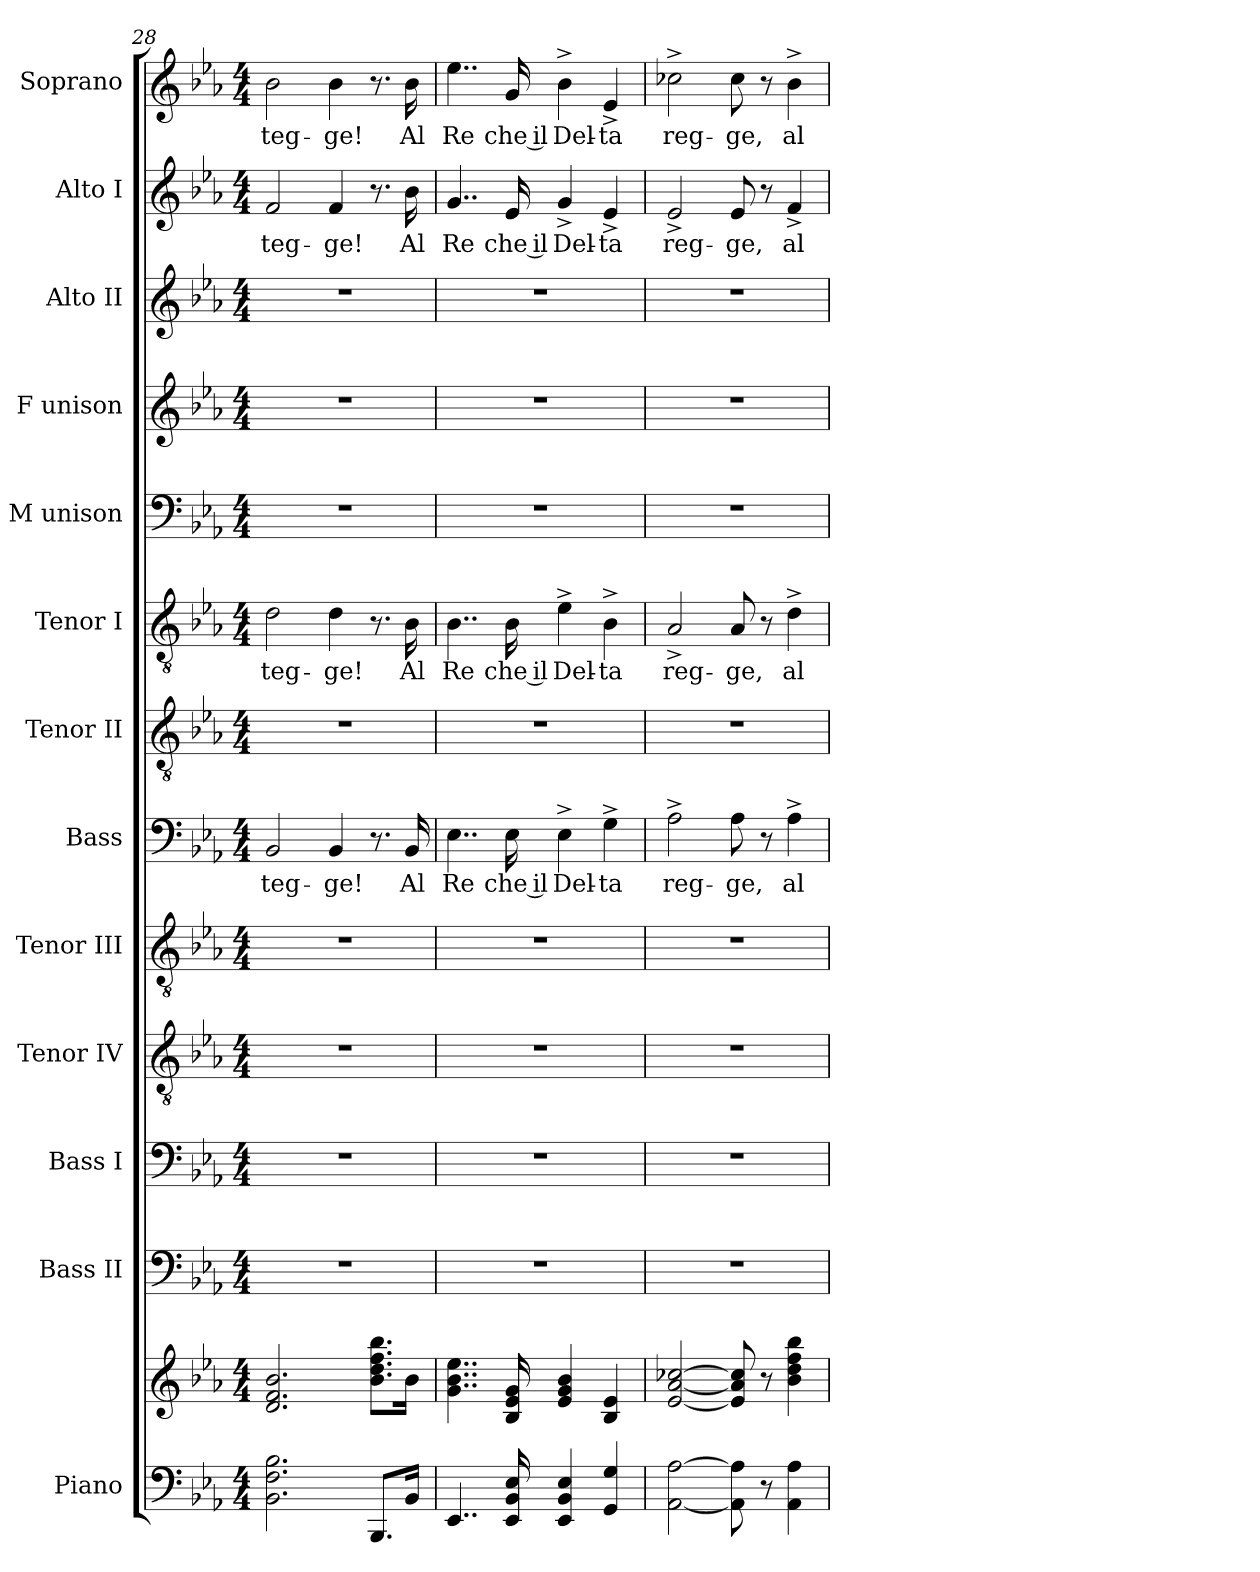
**kern	**kern	**kern	**kern	**kern	**kern	**kern	**text	**kern	**kern	**text	**kern	**kern	**kern	**kern	**text	**kern	**text
*part13	*part13	*part12	*part11	*part10	*part9	*part8	*part8	*part7	*part6	*part6	*part5	*part4	*part3	*part2	*part2	*part1	*part1
*staff14	*staff13	*staff12	*staff11	*staff10	*staff9	*staff8	*staff8	*staff7	*staff6	*staff6	*staff5	*staff4	*staff3	*staff2	*staff2	*staff1	*staff1
*I"Piano	*	*I"Bass II	*I"Bass I	*I"Tenor IV	*I"Tenor III	*I"Bass	*	*I"Tenor II	*I"Tenor I	*	*I"M unison	*I"F unison	*I"Alto II	*I"Alto I	*	*I"Soprano	*
*I'Pno.	*	*I'B.II	*I'B.I	*I'T.IV	*I'T.III	*I'B.	*	*I'T.II	*I'T.I	*	*I'M.u.	*I'F.u.	*I'A.II	*I'A.I	*	*I'S.	*
*clefF4	*clefG2	*clefF4	*clefF4	*clefGv2	*clefGv2	*clefF4	*	*clefGv2	*clefGv2	*	*clefF4	*clefG2	*clefG2	*clefG2	*	*clefG2	*
*k[b-e-a-]	*k[b-e-a-]	*k[b-e-a-]	*k[b-e-a-]	*k[b-e-a-]	*k[b-e-a-]	*k[b-e-a-]	*	*k[b-e-a-]	*k[b-e-a-]	*	*k[b-e-a-]	*k[b-e-a-]	*k[b-e-a-]	*k[b-e-a-]	*	*k[b-e-a-]	*
*M4/4	*M4/4	*M4/4	*M4/4	*M4/4	*M4/4	*M4/4	*	*M4/4	*M4/4	*	*M4/4	*M4/4	*M4/4	*M4/4	*	*M4/4	*
=28	=28	=28	=28	=28	=28	=28	=28	=28	=28	=28	=28	=28	=28	=28	=28	=28	=28
!	!	!	!	!	!	!	!LO:LY:b	!	!	!LO:LY:b	!	!	!	!	!LO:LY:b	!	!LO:LY:b
2.BB-\ 2.F\ 2.B-\	2.d/ 2.f/ 2.b-/	1r	1r	1r	1r	2BB-/	-teg-	1r	2d\	-teg-	1r	1r	1r	2f/	-teg-	2b-\	-teg-
!	!	!	!	!	!	!	!LO:LY:b	!	!	!LO:LY:b	!	!	!	!	!LO:LY:b	!	!LO:LY:b
.	.	.	.	.	.	4BB-/	-ge!	.	4d\	-ge!	.	.	.	4f/	-ge!	4b-\	-ge!
8.BBB-/L	8.b-\ 8.dd\ 8.ff\ 8.bb-\L	.	.	.	.	8.r	.	.	8.r	.	.	.	.	8.r	.	8.r	.
!	!	!	!	!	!	!	!LO:LY:b	!	!	!LO:LY:b	!	!	!	!	!LO:LY:b	!	!LO:LY:b
16BB-/Jk	16b-\Jk	.	.	.	.	16BB-/	Al	.	16B-\	Al	.	.	.	16b-\	Al	16b-\	Al
!!LO:PB:g=z
=29	=29	=29	=29	=29	=29	=29	=29	=29	=29	=29	=29	=29	=29	=29	=29	=29	=29
!	!	!	!	!	!	!	!LO:LY:b	!	!	!LO:LY:b	!	!	!	!	!LO:LY:b	!	!LO:LY:b
4..EE-/	4..g\ 4..b-\ 4..ee-\	1r	1r	1r	1r	4..E-\	Re	1r	4..B-\	Re	1r	1r	1r	4..g/	Re	4..ee-\	Re
!	!	!	!	!	!	!	!LO:LY:b	!	!	!LO:LY:b	!	!	!	!	!LO:LY:b	!	!LO:LY:b
16EE-/ 16BB-/ 16E-/	16B-/ 16e-/ 16g/	.	.	.	.	16E-\	che il	.	16B-\	che il	.	.	.	16e-/	che il	16g/	che il
!	!	!	!	!	!	!	!LO:LY:b	!	!	!LO:LY:b	!	!	!	!	!LO:LY:b	!	!LO:LY:b
4EE-/ 4BB-/ 4E-/	4e-/ 4g/ 4b-/	.	.	.	.	4E-^\	Del-	.	4e-^\	Del-	.	.	.	4g^/	Del-	4b-^\	Del-
!	!	!	!	!	!	!	!LO:LY:b	!	!	!LO:LY:b	!	!	!	!	!LO:LY:b	!	!LO:LY:b
4GG/ 4G/	4B-/ 4e-/	.	.	.	.	4G^\	-ta	.	4B-^\	-ta	.	.	.	4e-^/	-ta	4e-^/	-ta
=30	=30	=30	=30	=30	=30	=30	=30	=30	=30	=30	=30	=30	=30	=30	=30	=30	=30
!	!	!	!	!	!	!	!LO:LY:b	!	!	!LO:LY:b	!	!	!	!	!LO:LY:b	!	!LO:LY:b
[2AA-\ [2A-\	[2e-/ [2a-/ [2cc-X/	1r	1r	1r	1r	2A-^\	reg-	1r	2A-^/	reg-	1r	1r	1r	2e-^/	reg-	2cc-X^\	reg-
!	!	!	!	!	!	!	!LO:LY:b	!	!	!LO:LY:b	!	!	!	!	!LO:LY:b	!	!LO:LY:b
8AA-\] 8A-\]	8e-/] 8a-/] 8cc-/]	.	.	.	.	8A-\	-ge,	.	8A-/	-ge,	.	.	.	8e-/	-ge,	8cc-\	-ge,
8r	8r	.	.	.	.	8r	.	.	8r	.	.	.	.	8r	.	8r	.
!	!	!	!	!	!	!	!LO:LY:b	!	!	!LO:LY:b	!	!	!	!	!LO:LY:b	!	!LO:LY:b
4AA-\ 4A-\	4b-\ 4dd\ 4ff\ 4bb-\	.	.	.	.	4A-^\	al	.	4d^\	al	.	.	.	4f^/	al	4b-^\	al
=	=	=	=	=	=	=	=	=	=	=	=	=	=	=	=	=	=
*-	*-	*-	*-	*-	*-	*-	*-	*-	*-	*-	*-	*-	*-	*-	*-	*-	*-
